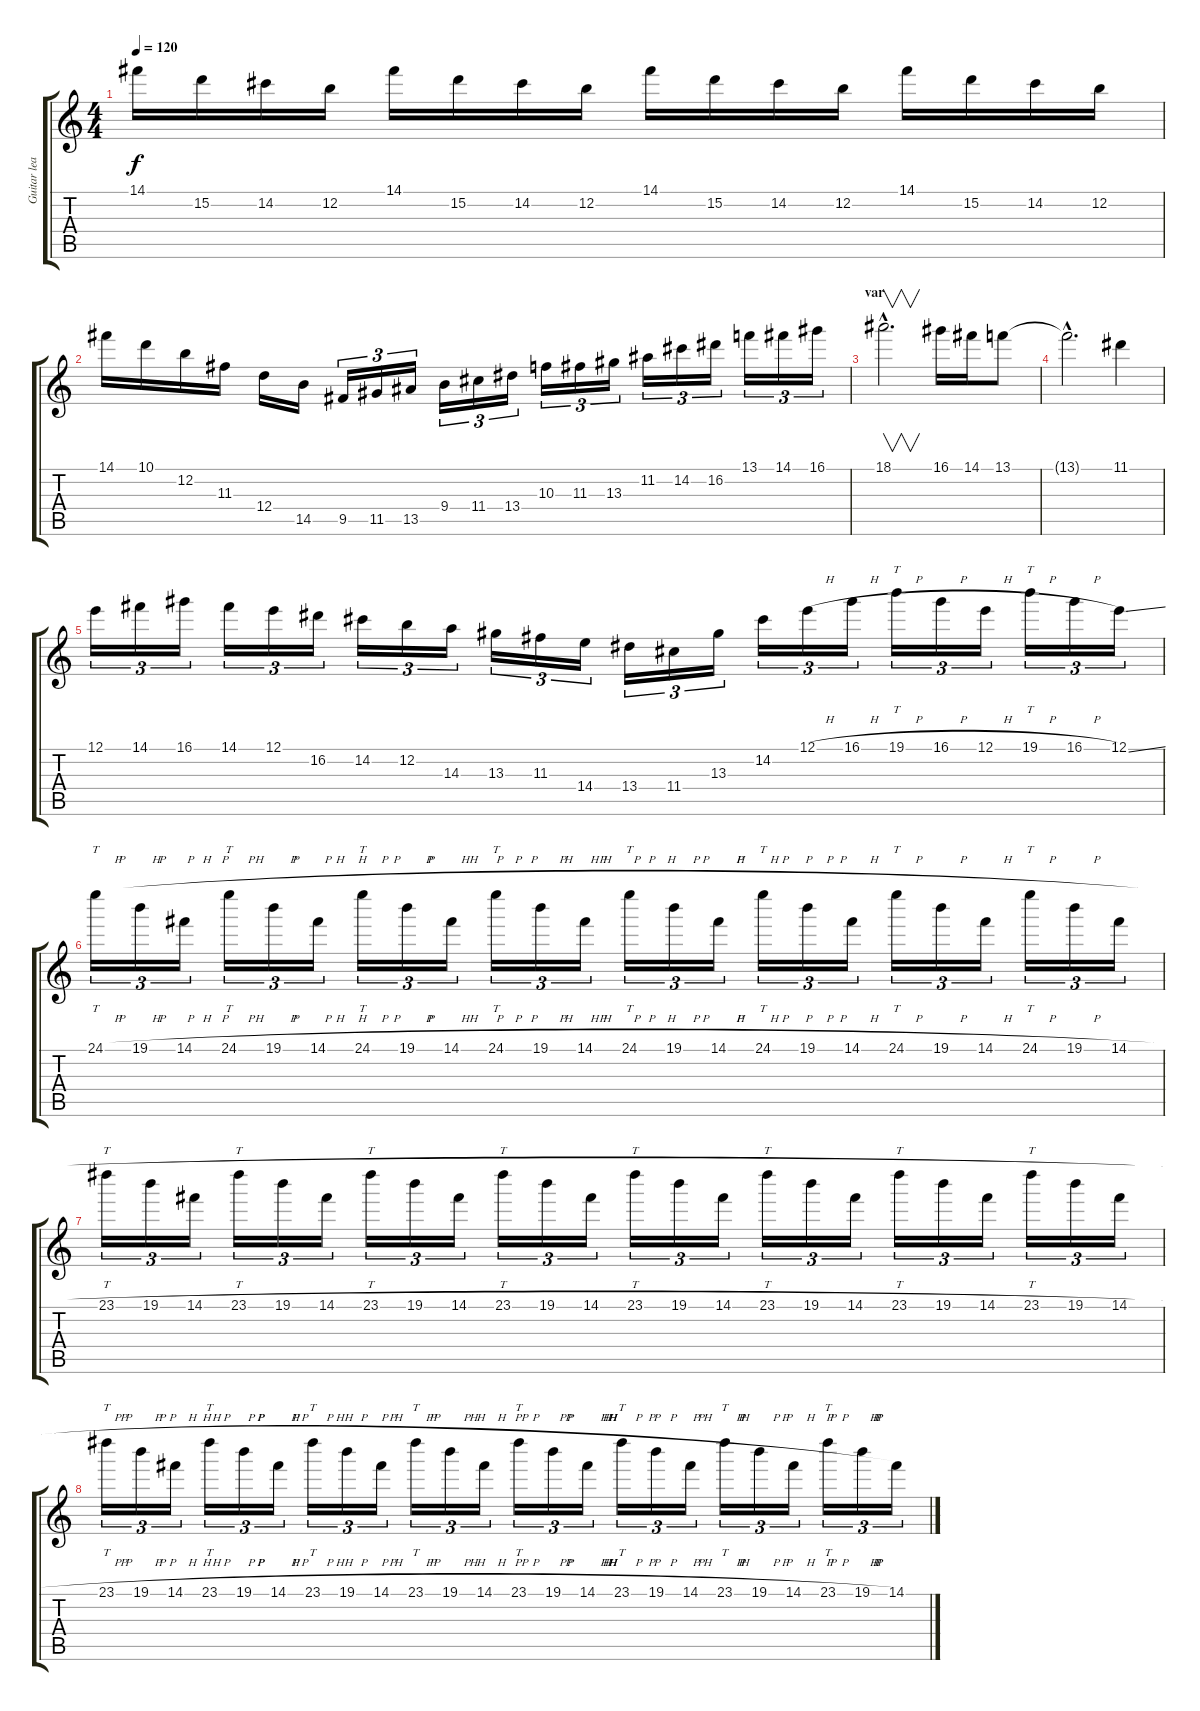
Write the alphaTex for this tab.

\track ("Guitar lead" "Guitar lea") {instrument overdrivenguitar}
\staff {score tabs}
\tuning (E4 B3 G3 D3 A2 E2) {hide}
\ts (4 4)
\tempo 120
\clef g2
\ks c
14.1.16{dy f} 15.2.16 14.2.16 12.2.16 14.1.16 15.2.16 14.2.16 12.2.16 14.1.16 15.2.16 14.2.16 12.2.16 14.1.16 15.2.16 14.2.16 12.2.16 |
14.1.16 10.1.16 12.2.16 11.3.16 12.4.16 14.5.16 9.5.16{tu (3 2)} 11.5.16{tu (3 2)} 13.5.16{tu (3 2)} 9.4.16{tu (3 2)} 11.4.16{tu (3 2)} 13.4.16{tu (3 2)} 10.3.16{tu (3 2)} 11.3.16{tu (3 2)} 13.3.16{tu (3 2)} 11.2.16{tu (3 2)} 14.2.16{tu (3 2)} 16.2.16{tu (3 2)} 13.1.16{tu (3 2)} 14.1.16{tu (3 2)} 16.1.16{tu (3 2)} |
\section ("" "var")
18.1{hac}.2{v d balance 8} 16.1.16 14.1.16 13.1.8 |
13.1{hac t}.2{d} 11.1.4 |
12.1.16{tu (3 2)} 14.1.16{tu (3 2)} 16.1.16{tu (3 2)} 14.1.16{tu (3 2)} 12.1.16{tu (3 2)} 16.2.16{tu (3 2)} 14.2.16{tu (3 2)} 12.2.16{tu (3 2)} 14.3.16{tu (3 2)} 13.3.16{tu (3 2)} 11.3.16{tu (3 2)} 14.4.16{tu (3 2)} 13.4.16{tu (3 2)} 11.4.16{tu (3 2)} 13.3.16{tu (3 2)} 14.2.16{tu (3 2)} 12.1{h}.16{tu (3 2)} 16.1{h}.16{tu (3 2)} 19.1{h}.16{tt tu (3 2)} 16.1{h}.16{tu (3 2)} 12.1{h}.16{tu (3 2)} 19.1{h}.16{tt tu (3 2)} 16.1{h}.16{tu (3 2)} 12.1{ss}.16{tu (3 2)} |
24.1{h}.16{tt tu (3 2)} 19.1{h}.16{tu (3 2)} 14.1{h}.16{tu (3 2)} 24.1{h}.16{tt tu (3 2)} 19.1{h}.16{tu (3 2)} 14.1{h}.16{tu (3 2)} 24.1{h}.16{tt tu (3 2)} 19.1{h}.16{tu (3 2)} 14.1{h}.16{tu (3 2)} 24.1{h}.16{tt tu (3 2)} 19.1{h}.16{tu (3 2)} 14.1{h}.16{tu (3 2)} 24.1{h}.16{tt tu (3 2)} 19.1{h}.16{tu (3 2)} 14.1{h}.16{tu (3 2)} 24.1{h}.16{tt tu (3 2)} 19.1{h}.16{tu (3 2)} 14.1{h}.16{tu (3 2)} 24.1{h}.16{tt tu (3 2)} 19.1{h}.16{tu (3 2)} 14.1{h}.16{tu (3 2)} 24.1{h}.16{tt tu (3 2)} 19.1{h}.16{tu (3 2)} 14.1{h}.16{tu (3 2)} |
23.1{h}.16{tt tu (3 2)} 19.1{h}.16{tu (3 2)} 14.1{h}.16{tu (3 2)} 23.1{h}.16{tt tu (3 2)} 19.1{h}.16{tu (3 2)} 14.1{h}.16{tu (3 2)} 23.1{h}.16{tt tu (3 2)} 19.1{h}.16{tu (3 2)} 14.1{h}.16{tu (3 2)} 23.1{h}.16{tt tu (3 2)} 19.1{h}.16{tu (3 2)} 14.1{h}.16{tu (3 2)} 23.1{h}.16{tt tu (3 2)} 19.1{h}.16{tu (3 2)} 14.1{h}.16{tu (3 2)} 23.1{h}.16{tt tu (3 2)} 19.1{h}.16{tu (3 2)} 14.1{h}.16{tu (3 2)} 23.1{h}.16{tt tu (3 2)} 19.1{h}.16{tu (3 2)} 14.1{h}.16{tu (3 2)} 23.1{h}.16{tt tu (3 2)} 19.1{h}.16{tu (3 2)} 14.1{h}.16{tu (3 2)} |
23.1{h}.16{tt tu (3 2)} 19.1{h}.16{tu (3 2)} 14.1{h}.16{tu (3 2)} 23.1{h}.16{tt tu (3 2)} 19.1{h}.16{tu (3 2)} 14.1{h}.16{tu (3 2)} 23.1{h}.16{tt tu (3 2)} 19.1{h}.16{tu (3 2)} 14.1{h}.16{tu (3 2)} 23.1{h}.16{tt tu (3 2)} 19.1{h}.16{tu (3 2)} 14.1{h}.16{tu (3 2)} 23.1{h}.16{tt tu (3 2)} 19.1{h}.16{tu (3 2)} 14.1{h}.16{tu (3 2)} 23.1{h}.16{tt tu (3 2)} 19.1{h}.16{tu (3 2)} 14.1{h}.16{tu (3 2)} 23.1{h}.16{tt tu (3 2)} 19.1{h}.16{tu (3 2)} 14.1{h}.16{tu (3 2)} 23.1{h}.16{tt tu (3 2)} 19.1{h}.16{tu (3 2)} 14.1{h}.16{tu (3 2)}
